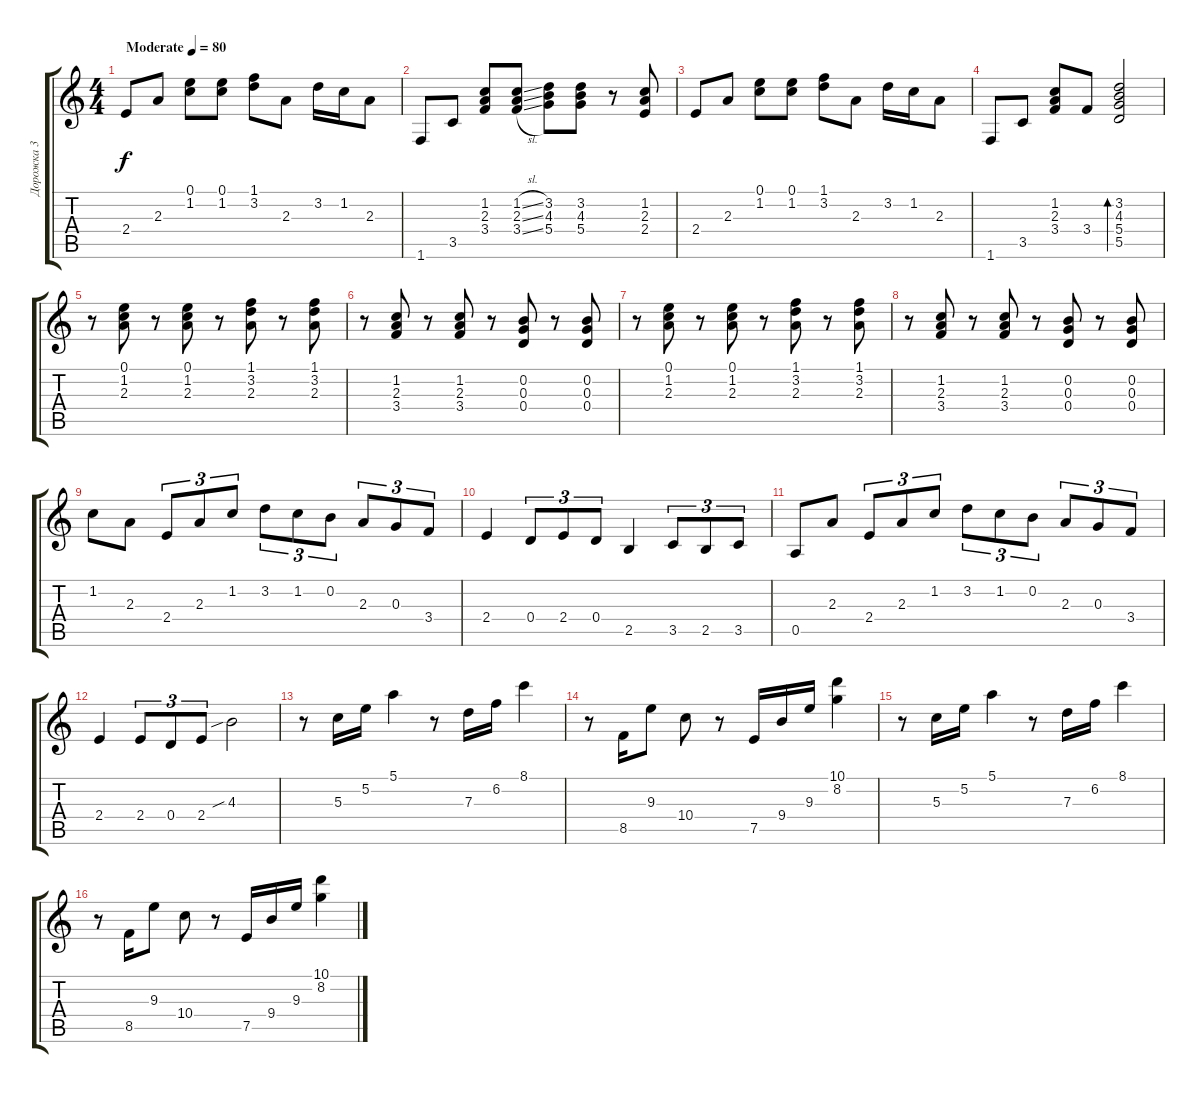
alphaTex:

\track ("Дорожка 3" "Дорожка 3") {instrument acousticguitarnylon}
\staff {score tabs}
\tuning (E4 B3 G3 D3 A2 E2) {hide}
\ts (4 4)
\tempo (80 "Moderate")
\clef g2
\ks c
2.4.8{dy f instrument acousticguitarnylon} 2.3.8 (0.1 1.2).8 (0.1 1.2).8 (1.1 3.2).8 2.3.8 3.2.16 1.2.16 2.3.8 |
1.6.8 3.5.8 (1.2 2.3 3.4).8 (1.2{sl} 2.3{sl} 3.4{sl}).8 (3.2 4.3 5.4).8 (3.2 4.3 5.4).8 r.8 (1.2 2.3 2.4).8 |
2.4.8 2.3.8 (0.1 1.2).8 (0.1 1.2).8 (1.1 3.2).8 2.3.8 3.2.16 1.2.16 2.3.8 |
1.6.8 3.5.8 (1.2 2.3 3.4).8 3.4.8 (3.2 4.3 5.4 5.5).2{bd 240} |
r.8 (0.1 1.2 2.3).8 r.8 (0.1 1.2 2.3).8 r.8 (1.1 3.2 2.3).8 r.8 (1.1 3.2 2.3).8 |
r.8 (1.2 2.3 3.4).8 r.8 (1.2 2.3 3.4).8 r.8 (0.2 0.3 0.4).8 r.8 (0.2 0.3 0.4).8 |
r.8 (0.1 1.2 2.3).8 r.8 (0.1 1.2 2.3).8 r.8 (1.1 3.2 2.3).8 r.8 (1.1 3.2 2.3).8 |
r.8 (1.2 2.3 3.4).8 r.8 (1.2 2.3 3.4).8 r.8 (0.2 0.3 0.4).8 r.8 (0.2 0.3 0.4).8 |
1.2.8 2.3.8 2.4.8{tu (3 2)} 2.3.8{tu (3 2)} 1.2.8{tu (3 2)} 3.2.8{tu (3 2)} 1.2.8{tu (3 2)} 0.2.8{tu (3 2)} 2.3.8{tu (3 2)} 0.3.8{tu (3 2)} 3.4.8{tu (3 2)} |
2.4.4 0.4.8{tu (3 2)} 2.4.8{tu (3 2)} 0.4.8{tu (3 2)} 2.5.4 3.5.8{tu (3 2)} 2.5.8{tu (3 2)} 3.5.8{tu (3 2)} |
0.5.8 2.3.8 2.4.8{tu (3 2)} 2.3.8{tu (3 2)} 1.2.8{tu (3 2)} 3.2.8{tu (3 2)} 1.2.8{tu (3 2)} 0.2.8{tu (3 2)} 2.3.8{tu (3 2)} 0.3.8{tu (3 2)} 3.4.8{tu (3 2)} |
2.4.4 2.4.8{tu (3 2)} 0.4.8{tu (3 2)} 2.4.8{tu (3 2)} 4.3{sib}.2 |
r.8 5.3.16 5.2.16 5.1.4 r.8 7.3.16 6.2.16 8.1.4 |
r.8 8.5.16 9.3.8 10.4.8 r.8 7.5.16 9.4.16 9.3.16 (10.1 8.2).4 |
r.8 5.3.16 5.2.16 5.1.4 r.8 7.3.16 6.2.16 8.1.4 |
r.8 8.5.16 9.3.8 10.4.8 r.8 7.5.16 9.4.16 9.3.16 (10.1 8.2).4
